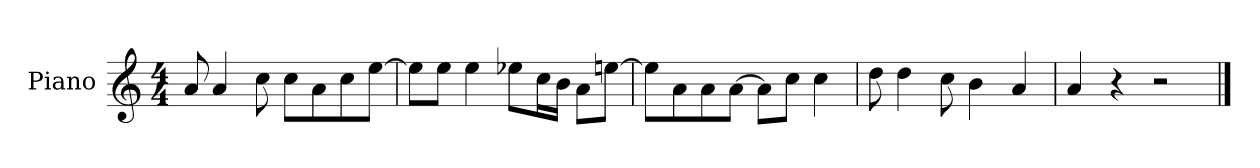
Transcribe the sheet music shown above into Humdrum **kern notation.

**kern
*part1
*staff1
*I"Piano
*I'P-no
*clefG2
*k[]
*M4/4
*MM90
=1
8a/
4a/
8cc\
8cc\L
8a\
8cc\
[8ee\J
=2
8ee\L]
8ee\J
4ee\
8ee-X\L
16cc\L
16b\JJ
8a\L
[8een\J
=3
8ee\L]
8a\
8a\
[8a\J
8a\L]
8cc\J
4cc\
=4
8dd\
4dd\
8cc\
4b\
4a/
=5
4a/
4r
2r
==
*-
